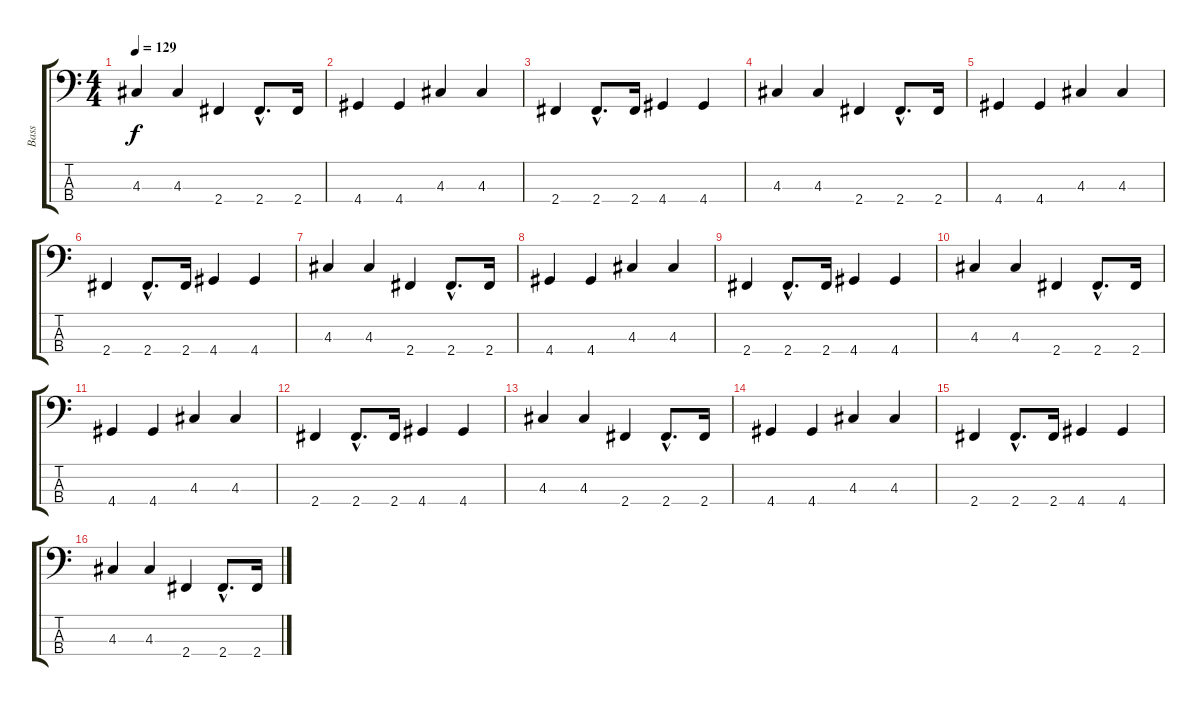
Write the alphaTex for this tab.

\track ("Bass" "Bass") {instrument electricbasspick}
\staff {score tabs}
\tuning (G2 D2 A1 E1) {hide}
\ts (4 4)
\tempo 129
\clef f4
\ks c
4.3.4{dy f} 4.3.4 2.4.4 2.4{hac}.8{d} 2.4.16 |
4.4.4 4.4.4 4.3.4 4.3.4 |
2.4.4 2.4{hac}.8{d} 2.4.16 4.4.4 4.4.4 |
4.3.4 4.3.4 2.4.4 2.4{hac}.8{d} 2.4.16 |
4.4.4 4.4.4 4.3.4 4.3.4 |
2.4.4 2.4{hac}.8{d} 2.4.16 4.4.4 4.4.4 |
4.3.4 4.3.4 2.4.4 2.4{hac}.8{d} 2.4.16 |
4.4.4 4.4.4 4.3.4 4.3.4 |
2.4.4 2.4{hac}.8{d} 2.4.16 4.4.4 4.4.4 |
4.3.4 4.3.4 2.4.4 2.4{hac}.8{d} 2.4.16 |
4.4.4 4.4.4 4.3.4 4.3.4 |
2.4.4 2.4{hac}.8{d} 2.4.16 4.4.4 4.4.4 |
4.3.4 4.3.4 2.4.4 2.4{hac}.8{d} 2.4.16 |
4.4.4 4.4.4 4.3.4 4.3.4 |
2.4.4 2.4{hac}.8{d} 2.4.16 4.4.4 4.4.4 |
4.3.4 4.3.4 2.4.4 2.4{hac}.8{d} 2.4.16
